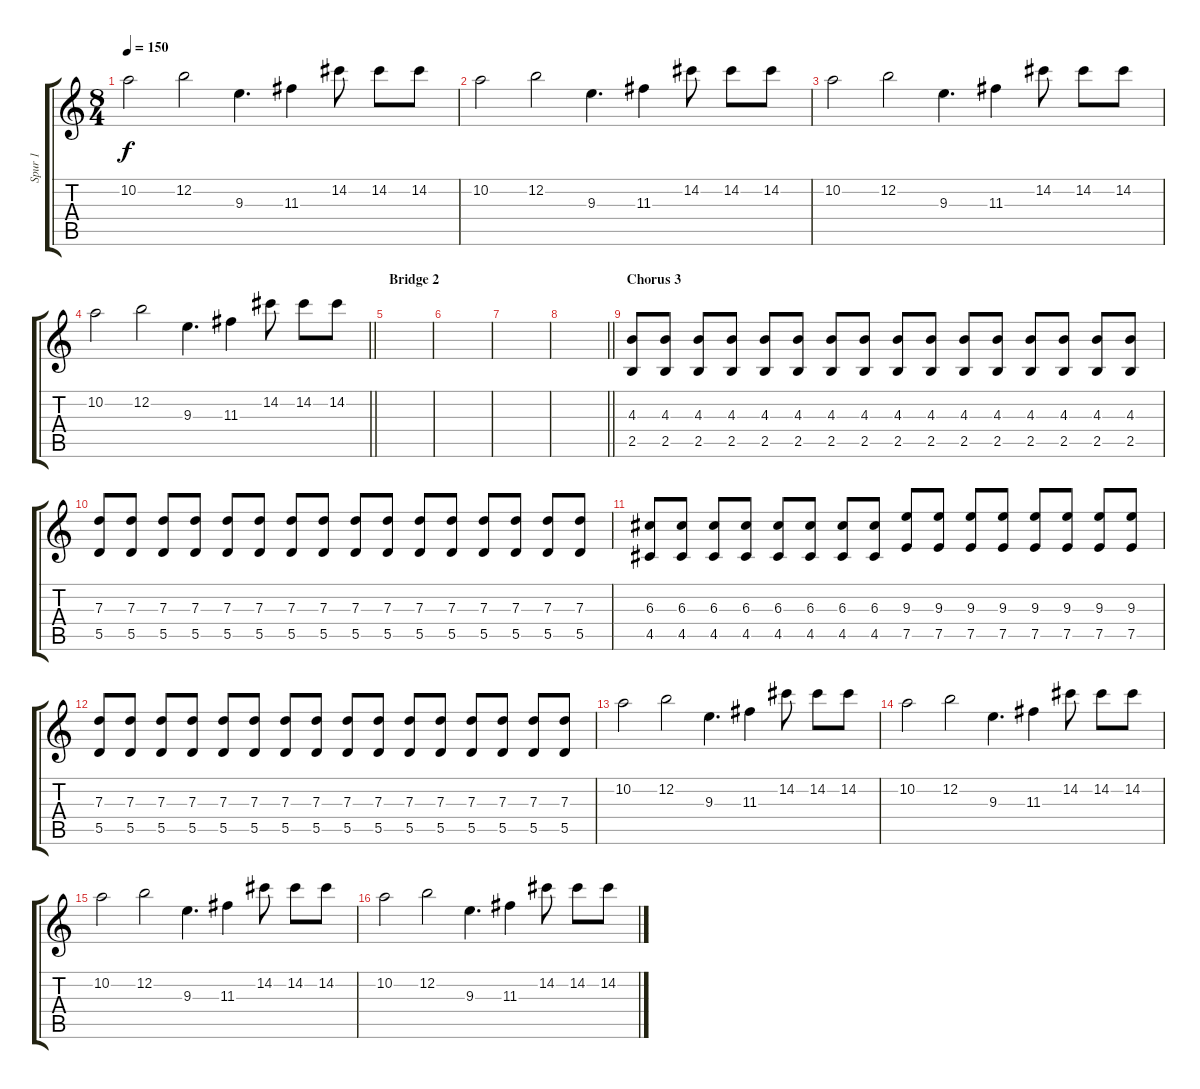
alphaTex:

\track ("Spur 1" "Spur 1") {instrument distortionguitar}
\staff {score tabs}
\tuning (E4 B3 G3 D3 A2 E2) {hide}
\ts (8 4)
\tempo 150
\clef g2
\ks c
10.2.2{dy f} 12.2.2 9.3.4{d} 11.3.4 14.2.8 14.2.8 14.2.8 |
10.2.2 12.2.2 9.3.4{d} 11.3.4 14.2.8 14.2.8 14.2.8 |
10.2.2 12.2.2 9.3.4{d} 11.3.4 14.2.8 14.2.8 14.2.8 |
\barLineRight lightlight
10.2.2 12.2.2 9.3.4{d} 11.3.4 14.2.8 14.2.8 14.2.8 |
\section ("" "Bridge 2")
|
|
|
\barLineRight lightlight
|
\section ("" "Chorus 3")
(4.3 2.5).8 (4.3 2.5).8 (4.3 2.5).8 (4.3 2.5).8 (4.3 2.5).8 (4.3 2.5).8 (4.3 2.5).8 (4.3 2.5).8 (4.3 2.5).8 (4.3 2.5).8 (4.3 2.5).8 (4.3 2.5).8 (4.3 2.5).8 (4.3 2.5).8 (4.3 2.5).8 (4.3 2.5).8 |
(7.3 5.5).8 (7.3 5.5).8 (7.3 5.5).8 (7.3 5.5).8 (7.3 5.5).8 (7.3 5.5).8 (7.3 5.5).8 (7.3 5.5).8 (7.3 5.5).8 (7.3 5.5).8 (7.3 5.5).8 (7.3 5.5).8 (7.3 5.5).8 (7.3 5.5).8 (7.3 5.5).8 (7.3 5.5).8 |
(6.3 4.5).8 (6.3 4.5).8 (6.3 4.5).8 (6.3 4.5).8 (6.3 4.5).8 (6.3 4.5).8 (6.3 4.5).8 (6.3 4.5).8 (9.3 7.5).8 (9.3 7.5).8 (9.3 7.5).8 (9.3 7.5).8 (9.3 7.5).8 (9.3 7.5).8 (9.3 7.5).8 (9.3 7.5).8 |
(7.3 5.5).8 (7.3 5.5).8 (7.3 5.5).8 (7.3 5.5).8 (7.3 5.5).8 (7.3 5.5).8 (7.3 5.5).8 (7.3 5.5).8 (7.3 5.5).8 (7.3 5.5).8 (7.3 5.5).8 (7.3 5.5).8 (7.3 5.5).8 (7.3 5.5).8 (7.3 5.5).8 (7.3 5.5).8 |
10.2.2 12.2.2 9.3.4{d} 11.3.4 14.2.8 14.2.8 14.2.8 |
10.2.2 12.2.2 9.3.4{d} 11.3.4 14.2.8 14.2.8 14.2.8 |
10.2.2 12.2.2 9.3.4{d} 11.3.4 14.2.8 14.2.8 14.2.8 |
10.2.2 12.2.2 9.3.4{d} 11.3.4 14.2.8 14.2.8 14.2.8
